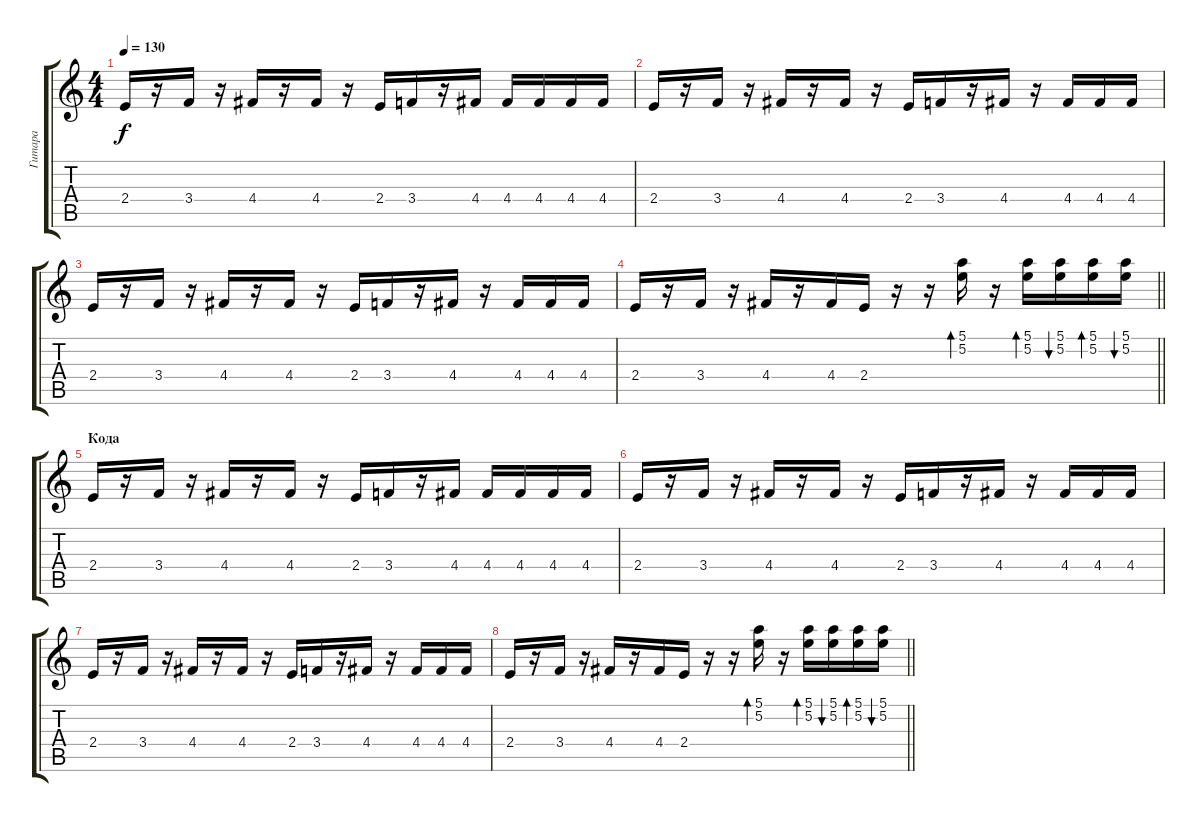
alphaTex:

\track ("Гитара" "Гитара") {instrument electricguitarmuted}
\staff {score tabs}
\tuning (E4 B3 G3 D3 A2 E2) {hide}
\ts (4 4)
\tempo 130
\clef g2
\ks c
2.4.16{dy f} r.16 3.4.16 r.16 4.4.16 r.16 4.4.16 r.16 2.4.16 3.4.16 r.16 4.4.16 4.4.16 4.4.16 4.4.16 4.4.16 |
2.4.16 r.16 3.4.16 r.16 4.4.16 r.16 4.4.16 r.16 2.4.16 3.4.16 r.16 4.4.16 r.16 4.4.16 4.4.16 4.4.16 |
2.4.16 r.16 3.4.16 r.16 4.4.16 r.16 4.4.16 r.16 2.4.16 3.4.16 r.16 4.4.16 r.16 4.4.16 4.4.16 4.4.16 |
\barLineRight lightlight
2.4.16 r.16 3.4.16 r.16 4.4.16 r.16 4.4.16 2.4.16 r.16 r.16 (5.1 5.2).16{bd 60} r.16 (5.1 5.2).16{bd 60} (5.1 5.2).16{bu 60} (5.1 5.2).16{bd 60} (5.1 5.2).16{bu 60} |
\section ("" "Кода")
2.4.16{volume 0} r.16 3.4.16 r.16 4.4.16 r.16 4.4.16 r.16 2.4.16 3.4.16 r.16 4.4.16 4.4.16 4.4.16 4.4.16 4.4.16 |
2.4.16 r.16 3.4.16 r.16 4.4.16 r.16 4.4.16 r.16 2.4.16 3.4.16 r.16 4.4.16 r.16 4.4.16 4.4.16 4.4.16 |
2.4.16 r.16 3.4.16 r.16 4.4.16 r.16 4.4.16 r.16 2.4.16 3.4.16 r.16 4.4.16 r.16 4.4.16 4.4.16 4.4.16 |
\barLineRight lightlight
2.4.16 r.16 3.4.16 r.16 4.4.16 r.16 4.4.16 2.4.16 r.16 r.16 (5.1 5.2).16{bd 60} r.16 (5.1 5.2).16{bd 60} (5.1 5.2).16{bu 60} (5.1 5.2).16{bd 60} (5.1 5.2).16{bu 60}
